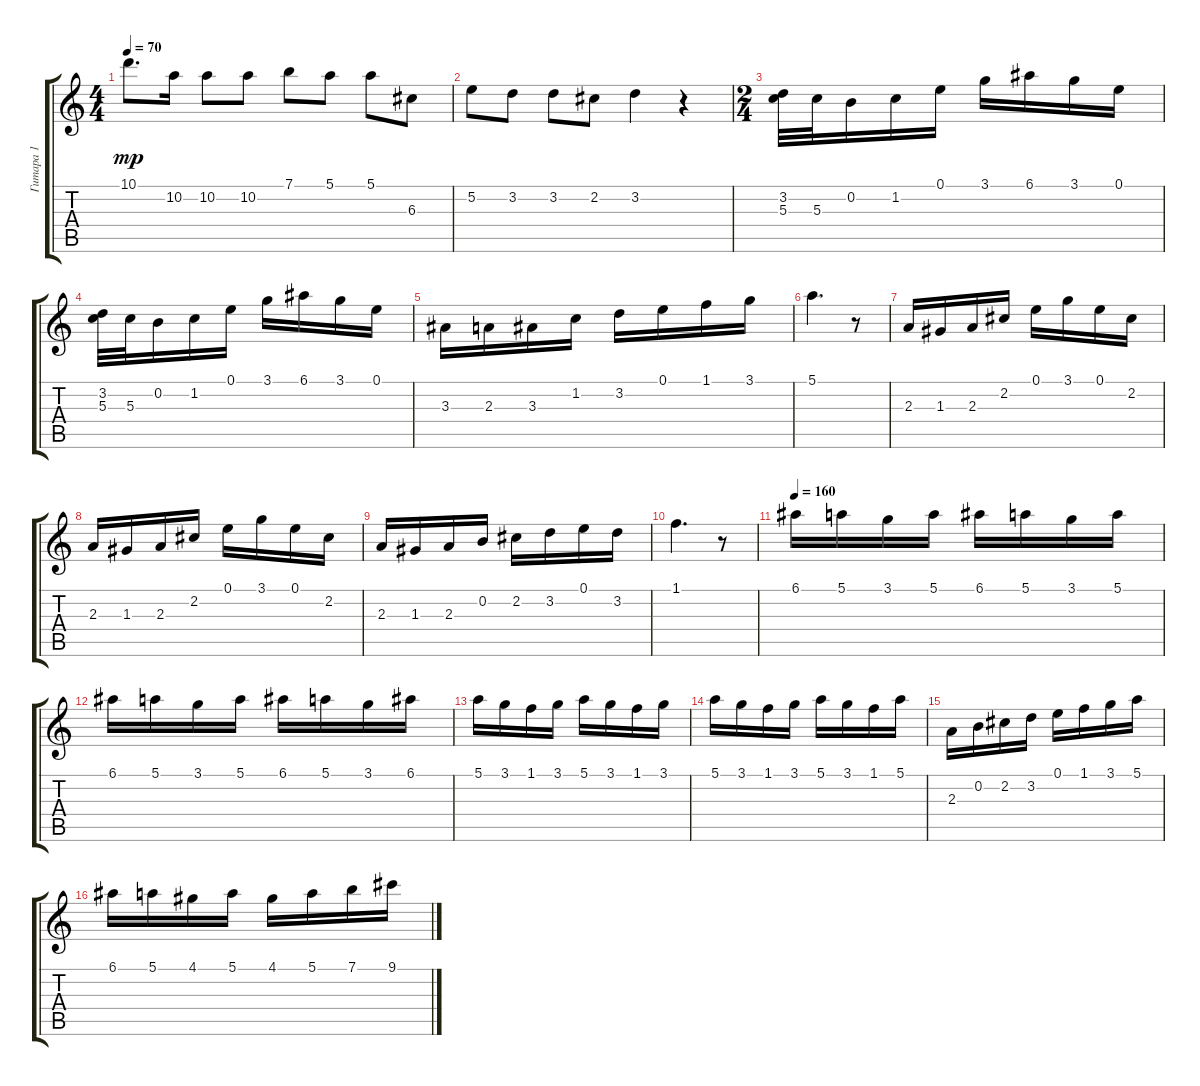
\track ("Гитара 1" "Гитара 1") {instrument distortionguitar}
\staff {score tabs}
\tuning (E4 B3 G3 D3 A2 E2) {hide}
\ts (4 4)
\tempo 70
\clef g2
\ks c
10.1.8{d dy mp} 10.2.16 10.2.8 10.2.8 7.1.8 5.1.8 5.1.8 6.3.8 |
5.2.8 3.2.8 3.2.8 2.2.8 3.2.4 r.4 |
\ts (2 4)
(3.2 5.3).32 5.3.32 0.2.16 1.2.16 0.1.16 3.1.16 6.1.16 3.1.16 0.1.16 |
(3.2 5.3).32 5.3.32 0.2.16 1.2.16 0.1.16 3.1.16 6.1.16 3.1.16 0.1.16 |
3.3.16 2.3.16 3.3.16 1.2.16 3.2.16 0.1.16 1.1.16 3.1.16 |
5.1.4{d} r.8 |
2.3.16 1.3.16 2.3.16 2.2.16 0.1.16 3.1.16 0.1.16 2.2.16 |
2.3.16 1.3.16 2.3.16 2.2.16 0.1.16 3.1.16 0.1.16 2.2.16 |
2.3.16 1.3.16 2.3.16 0.2.16 2.2.16 3.2.16 0.1.16 3.2.16 |
1.1.4{d} r.8 |
\tempo 160
6.1.16 5.1.16 3.1.16 5.1.16 6.1.16 5.1.16 3.1.16 5.1.16 |
6.1.16 5.1.16 3.1.16 5.1.16 6.1.16 5.1.16 3.1.16 6.1.16 |
5.1.16 3.1.16 1.1.16 3.1.16 5.1.16 3.1.16 1.1.16 3.1.16 |
5.1.16 3.1.16 1.1.16 3.1.16 5.1.16 3.1.16 1.1.16 5.1.16 |
2.3.16 0.2.16 2.2.16 3.2.16 0.1.16 1.1.16 3.1.16 5.1.16 |
6.1.16 5.1.16 4.1.16 5.1.16 4.1.16 5.1.16 7.1.16 9.1.16
